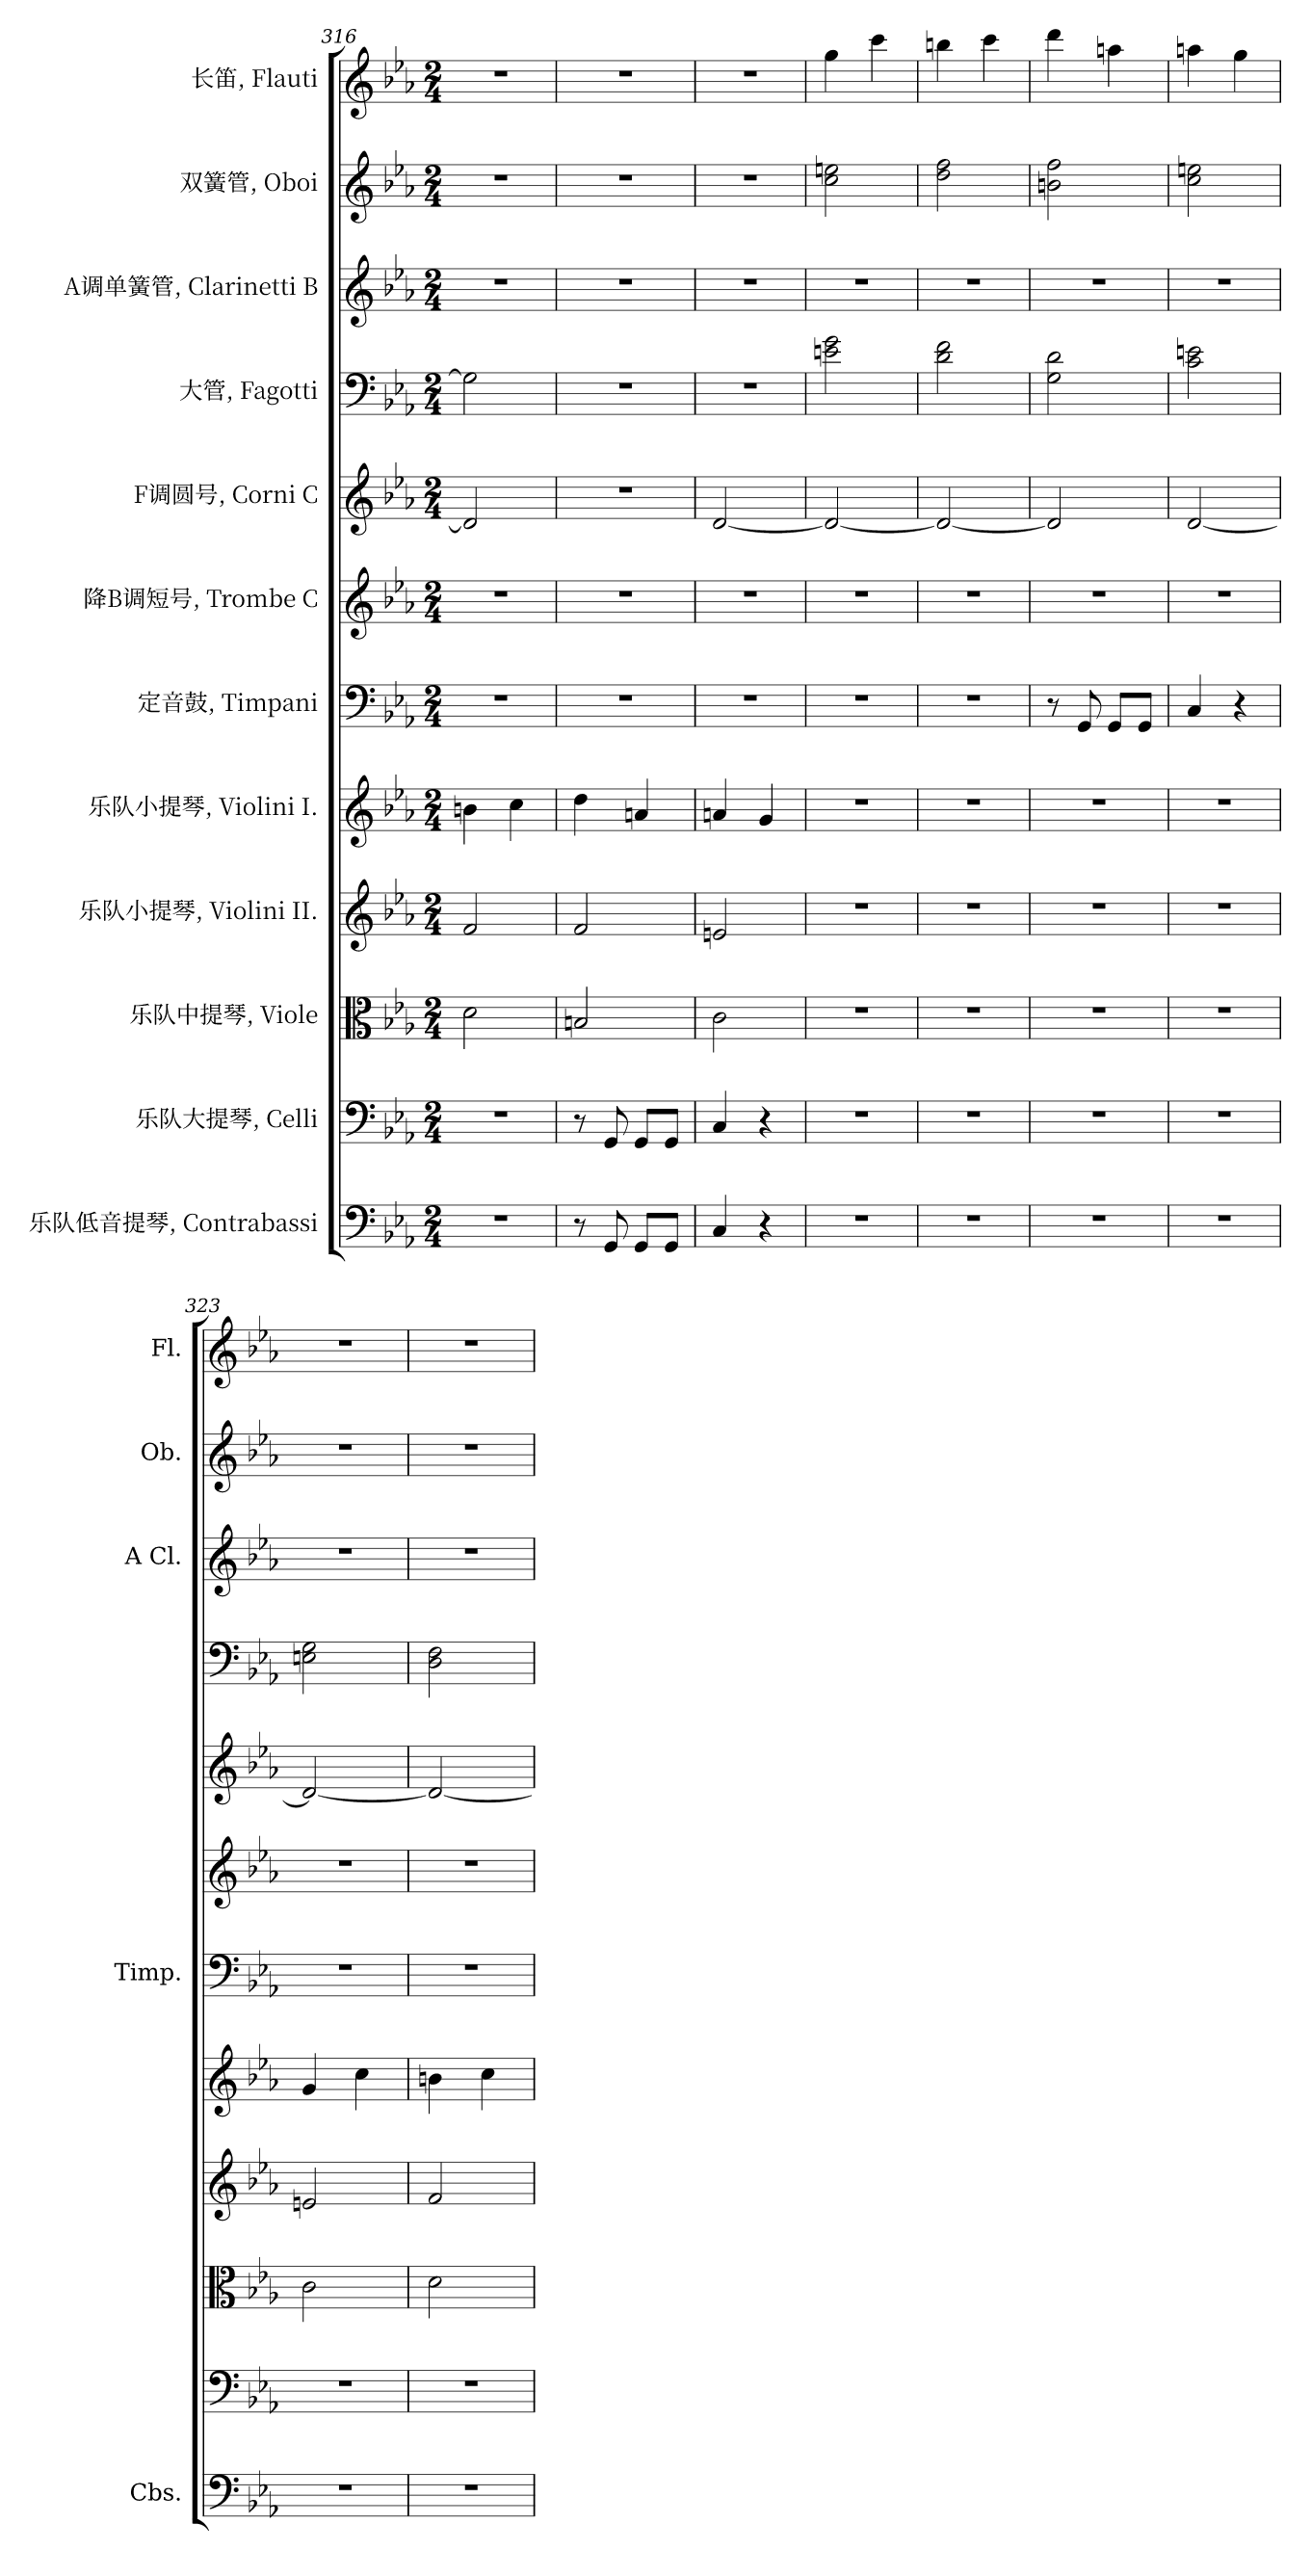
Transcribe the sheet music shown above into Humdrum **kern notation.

**kern	**kern	**kern	**kern	**kern	**kern	**kern	**kern	**kern	**kern	**kern	**kern
*part12	*part11	*part10	*part9	*part8	*part7	*part6	*part5	*part4	*part3	*part2	*part1
*staff12	*staff11	*staff10	*staff9	*staff8	*staff7	*staff6	*staff5	*staff4	*staff3	*staff2	*staff1
*I"乐队低音提琴, Contrabassi	*I"乐队大提琴, Celli	*I"乐队中提琴, Viole	*I"乐队小提琴, Violini II.	*I"乐队小提琴, Violini I.	*I"定音鼓, Timpani	*I"降B调短号, Trombe C	*I"F调圆号, Corni C	*I"大管, Fagotti	*I"A调单簧管, Clarinetti B	*I"双簧管, Oboi	*I"长笛, Flauti
*I'Cbs.	*	*	*	*	*I'Timp.	*	*	*	*I'A Cl.	*I'Ob.	*I'Fl.
*clefF4	*clefF4	*clefC3	*clefG2	*clefG2	*clefF4	*clefG2	*clefG2	*clefF4	*clefG2	*clefG2	*clefG2
*ITrd7c12	*	*	*	*	*	*ITrd1c2	*ITrd4c7	*	*ITrd2c3	*	*
*k[b-e-a-]	*k[b-e-a-]	*k[b-e-a-]	*k[b-e-a-]	*k[b-e-a-]	*k[b-e-a-]	*k[b-e-a-d-g-]	*k[b-e-a-d-]	*k[b-e-a-]	*k[]	*k[b-e-a-]	*k[b-e-a-]
*M2/4	*M2/4	*M2/4	*M2/4	*M2/4	*M2/4	*M2/4	*M2/4	*M2/4	*M2/4	*M2/4	*M2/4
=316	=316	=316	=316	=316	=316	=316	=316	=316	=316	=316	=316
2r	2r	2d\	2f/	4bn\	2r	2r	2G/]	2G\]	2r	2r	2r
.	.	.	.	4cc\	.	.	.	.	.	.	.
=317	=317	=317	=317	=317	=317	=317	=317	=317	=317	=317	=317
8r	8r	2Bn/	2f/	4dd\	2r	2r	2r	2r	2r	2r	2r
8GGG/	8GG/	.	.	.	.	.	.	.	.	.	.
8GGG/L	8GG/L	.	.	4an/	.	.	.	.	.	.	.
8GGG/J	8GG/J	.	.	.	.	.	.	.	.	.	.
=318	=318	=318	=318	=318	=318	=318	=318	=318	=318	=318	=318
4CC/	4C/	2c\	2en/	4an/	2r	2r	[2G/	2r	2r	2r	2r
4r	4r	.	.	4g/	.	.	.	.	.	.	.
!!LO:PB:g=z
=319	=319	=319	=319	=319	=319	=319	=319	=319	=319	=319	=319
2r	2r	2r	2r	2r	2r	2r	2G/_	2en\ 2g\	2r	2cc\ 2een\	4gg\
.	.	.	.	.	.	.	.	.	.	.	4ccc\
=320	=320	=320	=320	=320	=320	=320	=320	=320	=320	=320	=320
2r	2r	2r	2r	2r	2r	2r	2G/_	2d\ 2f\	2r	2dd\ 2ff\	4bbn\
.	.	.	.	.	.	.	.	.	.	.	4ccc\
=321	=321	=321	=321	=321	=321	=321	=321	=321	=321	=321	=321
2r	2r	2r	2r	2r	8r	2r	2G/]	2G\ 2d\	2r	2bn\ 2ff\	4ddd\
.	.	.	.	.	8GG/	.	.	.	.	.	.
.	.	.	.	.	8GG/L	.	.	.	.	.	4aan\
.	.	.	.	.	8GG/J	.	.	.	.	.	.
=322	=322	=322	=322	=322	=322	=322	=322	=322	=322	=322	=322
2r	2r	2r	2r	2r	4C/	2r	[2G/	2c\ 2en\	2r	2cc\ 2een\	4aan\
.	.	.	.	.	4r	.	.	.	.	.	4gg\
=323	=323	=323	=323	=323	=323	=323	=323	=323	=323	=323	=323
2r	2r	2c\	2en/	4g/	2r	2r	2G/_	2En\ 2G\	2r	2r	2r
.	.	.	.	4cc\	.	.	.	.	.	.	.
=324	=324	=324	=324	=324	=324	=324	=324	=324	=324	=324	=324
2r	2r	2d\	2f/	4bn\	2r	2r	2G/_	2D\ 2F\	2r	2r	2r
.	.	.	.	4cc\	.	.	.	.	.	.	.
=	=	=	=	=	=	=	=	=	=	=	=
*-	*-	*-	*-	*-	*-	*-	*-	*-	*-	*-	*-
